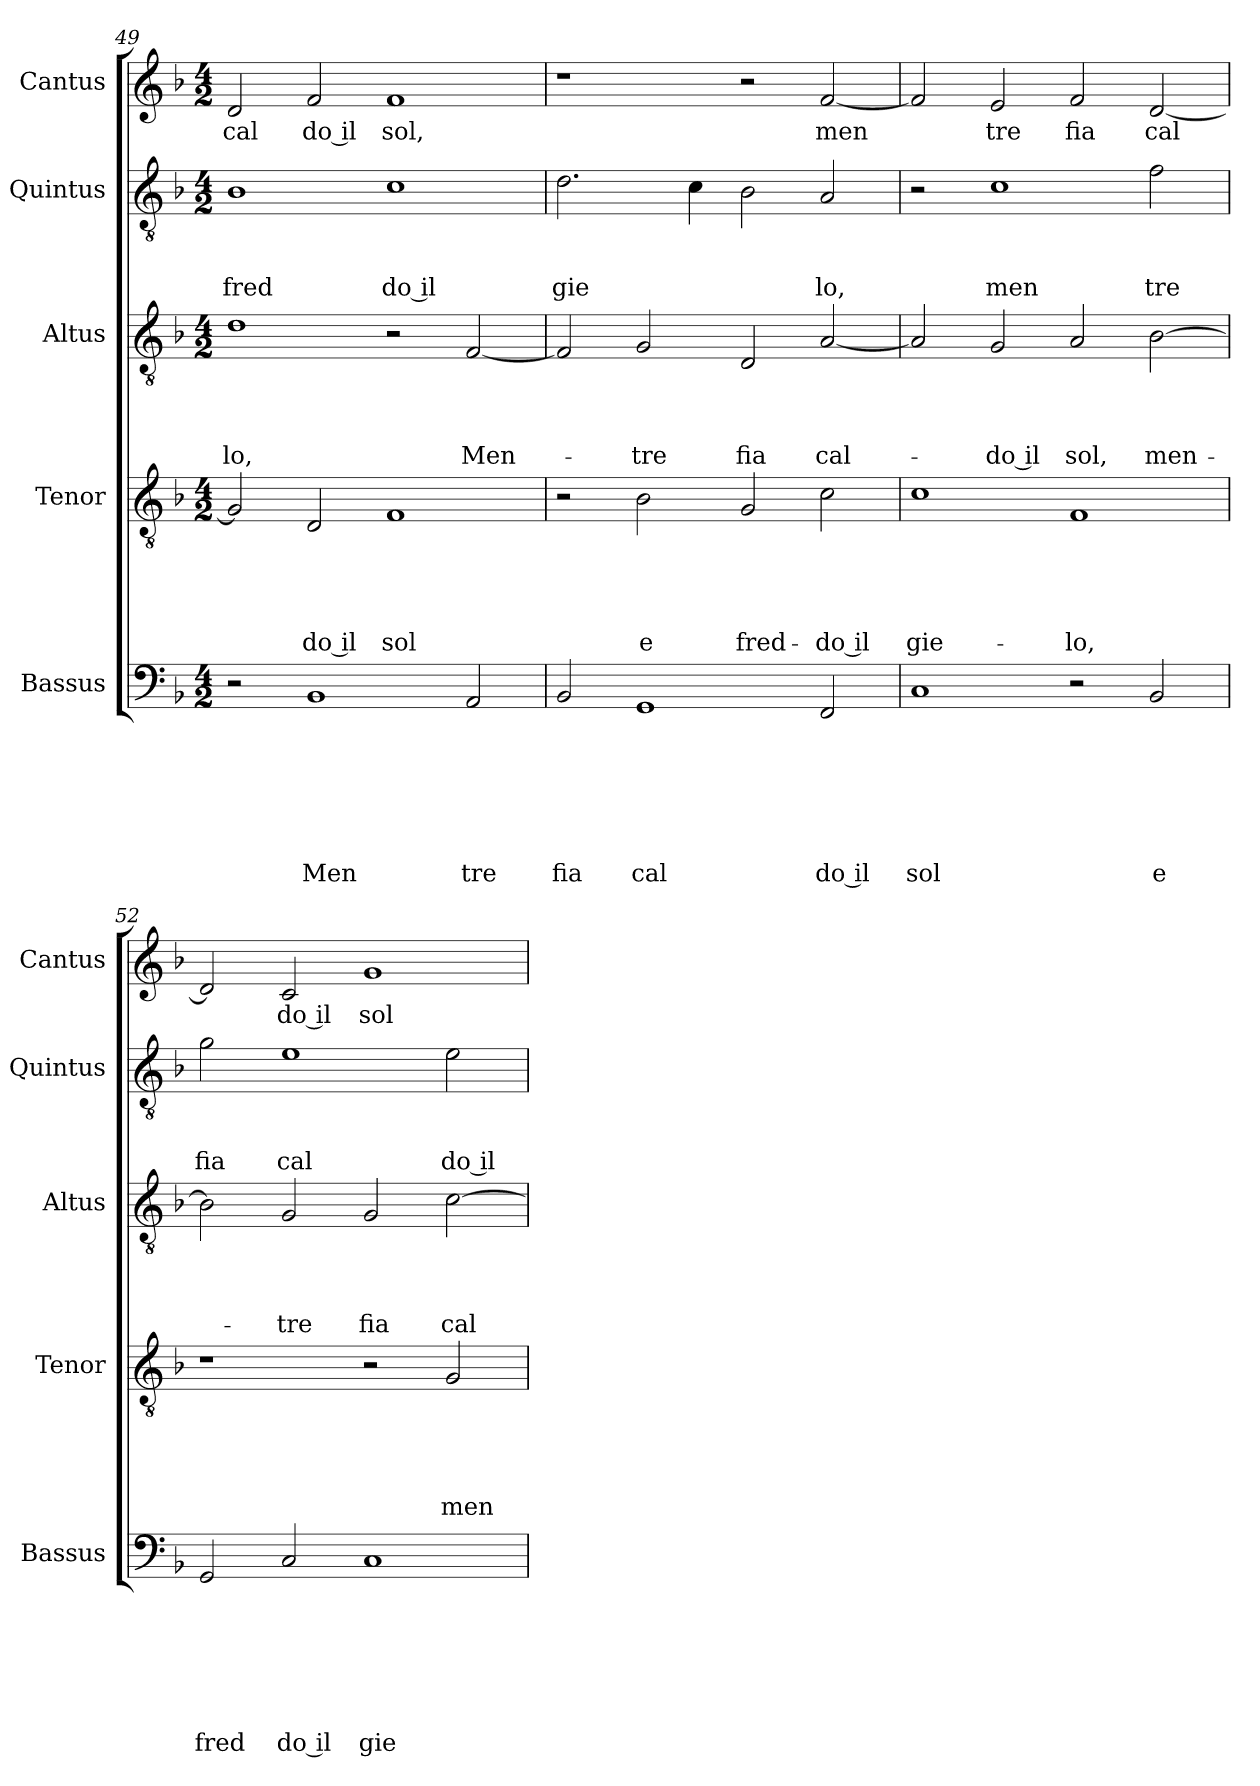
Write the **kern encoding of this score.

**kern	**text	**text	**text	**text	**text	**text	**text	**kern	**text	**text	**text	**text	**text	**kern	**text	**text	**text	**text	**kern	**text	**text	**text	**kern	**text
*part5	*part5	*part5	*part5	*part5	*part5	*part5	*part5	*part4	*part4	*part4	*part4	*part4	*part4	*part3	*part3	*part3	*part3	*part3	*part2	*part2	*part2	*part2	*part1	*part1
*staff5	*staff5	*staff5	*staff5	*staff5	*staff5	*staff5	*staff5	*staff4	*staff4	*staff4	*staff4	*staff4	*staff4	*staff3	*staff3	*staff3	*staff3	*staff3	*staff2	*staff2	*staff2	*staff2	*staff1	*staff1
*I"Bassus	*	*	*	*	*	*	*	*I"Tenor	*	*	*	*	*	*I"Altus	*	*	*	*	*I"Quintus	*	*	*	*I"Cantus	*
*I'Bassus	*	*	*	*	*	*	*	*I'Tenor	*	*	*	*	*	*I'Altus	*	*	*	*	*I'Quintus	*	*	*	*I'Cantus	*
*clefF4	*	*	*	*	*	*	*	*clefGv2	*	*	*	*	*	*clefGv2	*	*	*	*	*clefGv2	*	*	*	*clefG2	*
*k[b-]	*	*	*	*	*	*	*	*k[b-]	*	*	*	*	*	*k[b-]	*	*	*	*	*k[b-]	*	*	*	*k[b-]	*
*F:	*	*	*	*	*	*	*	*F:	*	*	*	*	*	*F:	*	*	*	*	*F:	*	*	*	*F:	*
*M4/2	*	*	*	*	*	*	*	*M4/2	*	*	*	*	*	*M4/2	*	*	*	*	*M4/2	*	*	*	*M4/2	*
=49	=49	=49	=49	=49	=49	=49	=49	=49	=49	=49	=49	=49	=49	=49	=49	=49	=49	=49	=49	=49	=49	=49	=49	=49
!	!	!	!	!	!	!	!	!	!	!	!	!	!	!	!	!	!	!LO:LY:b	!	!	!	!LO:LY:b	!	!LO:LY:b
2r	.	.	.	.	.	.	.	2G/]	.	.	.	.	.	1d	.	.	.	-lo,	1B-	.	.	fred	2d/	cal
!	!	!	!	!	!	!	!LO:LY:b	!	!	!	!	!	!LO:LY:b:rj	!	!	!	!	!	!	!	!	!	!	!LO:LY:b:rj
1BB-	.	.	.	.	.	.	Men	2D/	.	.	.	.	-do il	.	.	.	.	.	.	.	.	.	2f/	do il
!	!	!	!	!	!	!	!	!	!	!	!	!	!LO:LY:b	!	!	!	!	!	!	!	!	!LO:LY:b:rj	!	!LO:LY:b
.	.	.	.	.	.	.	.	1F	.	.	.	.	sol	2r	.	.	.	.	1c	.	.	do il	1f	sol,
!	!	!	!	!	!	!	!LO:LY:b	!	!	!	!	!	!	!	!	!	!	!LO:LY:b	!	!	!	!	!	!
2AA/	.	.	.	.	.	.	tre	.	.	.	.	.	.	[<2F/	.	.	.	Men-	.	.	.	.	.	.
=50	=50	=50	=50	=50	=50	=50	=50	=50	=50	=50	=50	=50	=50	=50	=50	=50	=50	=50	=50	=50	=50	=50	=50	=50
!	!	!	!	!	!	!	!LO:LY:b	!	!	!	!	!	!	!	!	!	!	!	!	!	!	!LO:LY:b	!	!
2BB-/	.	.	.	.	.	.	fia	2r	.	.	.	.	.	2F/]	.	.	.	.	2.d\	.	.	gie	1r	.
!	!	!	!	!	!	!	!LO:LY:b	!	!	!	!	!	!LO:LY:b	!	!	!	!	!LO:LY:b	!	!	!	!	!	!
1GG	.	.	.	.	.	.	cal	2B-\	.	.	.	.	e	2G/	.	.	.	-tre	.	.	.	.	.	.
.	.	.	.	.	.	.	.	.	.	.	.	.	.	.	.	.	.	.	4c\	.	.	.	.	.
!	!	!	!	!	!	!	!	!	!	!	!	!	!LO:LY:b	!	!	!	!	!LO:LY:b	!	!	!	!	!	!
.	.	.	.	.	.	.	.	2G/	.	.	.	.	fred-	2D/	.	.	.	fia	2B-\	.	.	.	2r	.
!	!	!	!	!	!	!	!LO:LY:b:rj	!	!	!	!	!	!LO:LY:b:rj	!	!	!	!	!LO:LY:b	!	!	!	!LO:LY:b	!	!LO:LY:b
2FF/	.	.	.	.	.	.	do il	2c\	.	.	.	.	-do il	[<2A/	.	.	.	cal-	2A/	.	.	lo,	[<2f/	men
=51	=51	=51	=51	=51	=51	=51	=51	=51	=51	=51	=51	=51	=51	=51	=51	=51	=51	=51	=51	=51	=51	=51	=51	=51
!	!	!	!	!	!	!	!LO:LY:b	!	!	!	!	!	!LO:LY:b	!	!	!	!	!	!	!	!	!	!	!
1C	.	.	.	.	.	.	sol	1c	.	.	.	.	gie-	2A/]	.	.	.	.	2r	.	.	.	2f/]	.
!	!	!	!	!	!	!	!	!	!	!	!	!	!	!	!	!	!	!LO:LY:b:rj	!	!	!	!LO:LY:b	!	!LO:LY:b
.	.	.	.	.	.	.	.	.	.	.	.	.	.	2G/	.	.	.	-do il	1c	.	.	men	2e/	tre
!	!	!	!	!	!	!	!	!	!	!	!	!	!LO:LY:b	!	!	!	!	!LO:LY:b	!	!	!	!	!	!LO:LY:b
2r	.	.	.	.	.	.	.	1F	.	.	.	.	-lo,	2A/	.	.	.	sol,	.	.	.	.	2f/	fia
!	!	!	!	!	!	!	!LO:LY:b	!	!	!	!	!	!	!	!	!	!	!LO:LY:b	!	!	!	!LO:LY:b	!	!LO:LY:b
2BB-/	.	.	.	.	.	.	e	.	.	.	.	.	.	[>2B-\	.	.	.	men-	2f\	.	.	tre	[<2d/	cal
=52	=52	=52	=52	=52	=52	=52	=52	=52	=52	=52	=52	=52	=52	=52	=52	=52	=52	=52	=52	=52	=52	=52	=52	=52
!	!	!	!	!	!	!	!LO:LY:b	!	!	!	!	!	!	!	!	!	!	!	!	!	!	!LO:LY:b	!	!
2GG/	.	.	.	.	.	.	fred	1r	.	.	.	.	.	2B-\]	.	.	.	.	2g\	.	.	fia	2d/]	.
!	!	!	!	!	!	!	!LO:LY:b:rj	!	!	!	!	!	!	!	!	!	!	!LO:LY:b	!	!	!	!LO:LY:b	!	!LO:LY:b:rj
2C/	.	.	.	.	.	.	do il	.	.	.	.	.	.	2G/	.	.	.	-tre	1e	.	.	cal	2c/	do il
!	!	!	!	!	!	!	!LO:LY:b	!	!	!	!	!	!	!	!	!	!	!LO:LY:b	!	!	!	!	!	!LO:LY:b
1C	.	.	.	.	.	.	gie	2r	.	.	.	.	.	2G/	.	.	.	fia	.	.	.	.	1g	sol
!	!	!	!	!	!	!	!	!	!	!	!	!	!LO:LY:b	!	!	!	!	!LO:LY:b	!	!	!	!LO:LY:b:rj	!	!
.	.	.	.	.	.	.	.	2G/	.	.	.	.	men-	[>2c\	.	.	.	cal-	2e\	.	.	do il	.	.
=	=	=	=	=	=	=	=	=	=	=	=	=	=	=	=	=	=	=	=	=	=	=	=	=
*-	*-	*-	*-	*-	*-	*-	*-	*-	*-	*-	*-	*-	*-	*-	*-	*-	*-	*-	*-	*-	*-	*-	*-	*-
